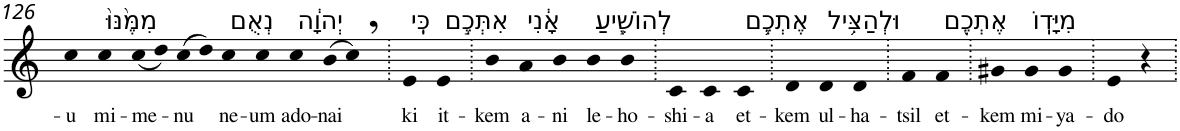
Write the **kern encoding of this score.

**kern	**text
*part1	*part1
*staff1	*staff1
*I"Piano	*
*I'Pno	*
!!LO:PB:g=z
*clefG2	*
*k[]	*
=126	=126
!	!LO:LY:b
4cc	-u
!LO:TX:a:t=מִמֶּ֙נּוּ֙	!
!	!LO:LY:b
4cc	mi-
!	!LO:LY:b
(<8cc	-me-
8dd)	.
!	!LO:LY:b
(>8cc	-nu
8dd)	.
!LO:TX:a:t=נְאֻם	!
!	!LO:LY:b
4cc	ne-
!	!LO:LY:b
4cc	-um
!LO:TX:a:t=יְהוָ֔ה	!
!	!LO:LY:b
4cc	ado-
!	!LO:LY:b
(>8b	-nai
8cc,)	.
=127.	=127.
!LO:TX:a:t=כִּֽי	!
!	!LO:LY:b
4e	ki
!LO:TX:a:t=אִתְּכֶ֣ם	!
!	!LO:LY:b
4e	it-
=128.	=128.
!	!LO:LY:b
4b	-kem
!LO:TX:a:t=אָ֔נִי	!
!	!LO:LY:b
4a	a-
!	!LO:LY:b
4b	-ni
!LO:TX:a:t=לְהוֹשִׁ֧יעַ	!
!	!LO:LY:b
4b	le-
!	!LO:LY:b
4b	-ho-
=129.	=129.
!	!LO:LY:b
4c	-shi-
!	!LO:LY:b
4c	-a
!LO:TX:a:t=אֶתְכֶ֛ם	!
!	!LO:LY:b
4c	et-
=130.	=130.
!	!LO:LY:b
4d	-kem
!LO:TX:a:t=וּלְהַצִּ֥יל	!
!	!LO:LY:b
4d	ul-
!	!LO:LY:b
4d	-ha-
=131.	=131.
!	!LO:LY:b
4f	-tsil
!LO:TX:a:t=אֶתְכֶ֖ם	!
!	!LO:LY:b
4f	et-
=132.	=132.
!	!LO:LY:b
4g#X	-kem
!LO:TX:a:t=מִיָּדֽוֹ	!
!	!LO:LY:b
4g#	mi-
!	!LO:LY:b
4g#	-ya-
=133.	=133.
!	!LO:LY:b
4e	-do
4r	.
=.	=.
*-	*-
